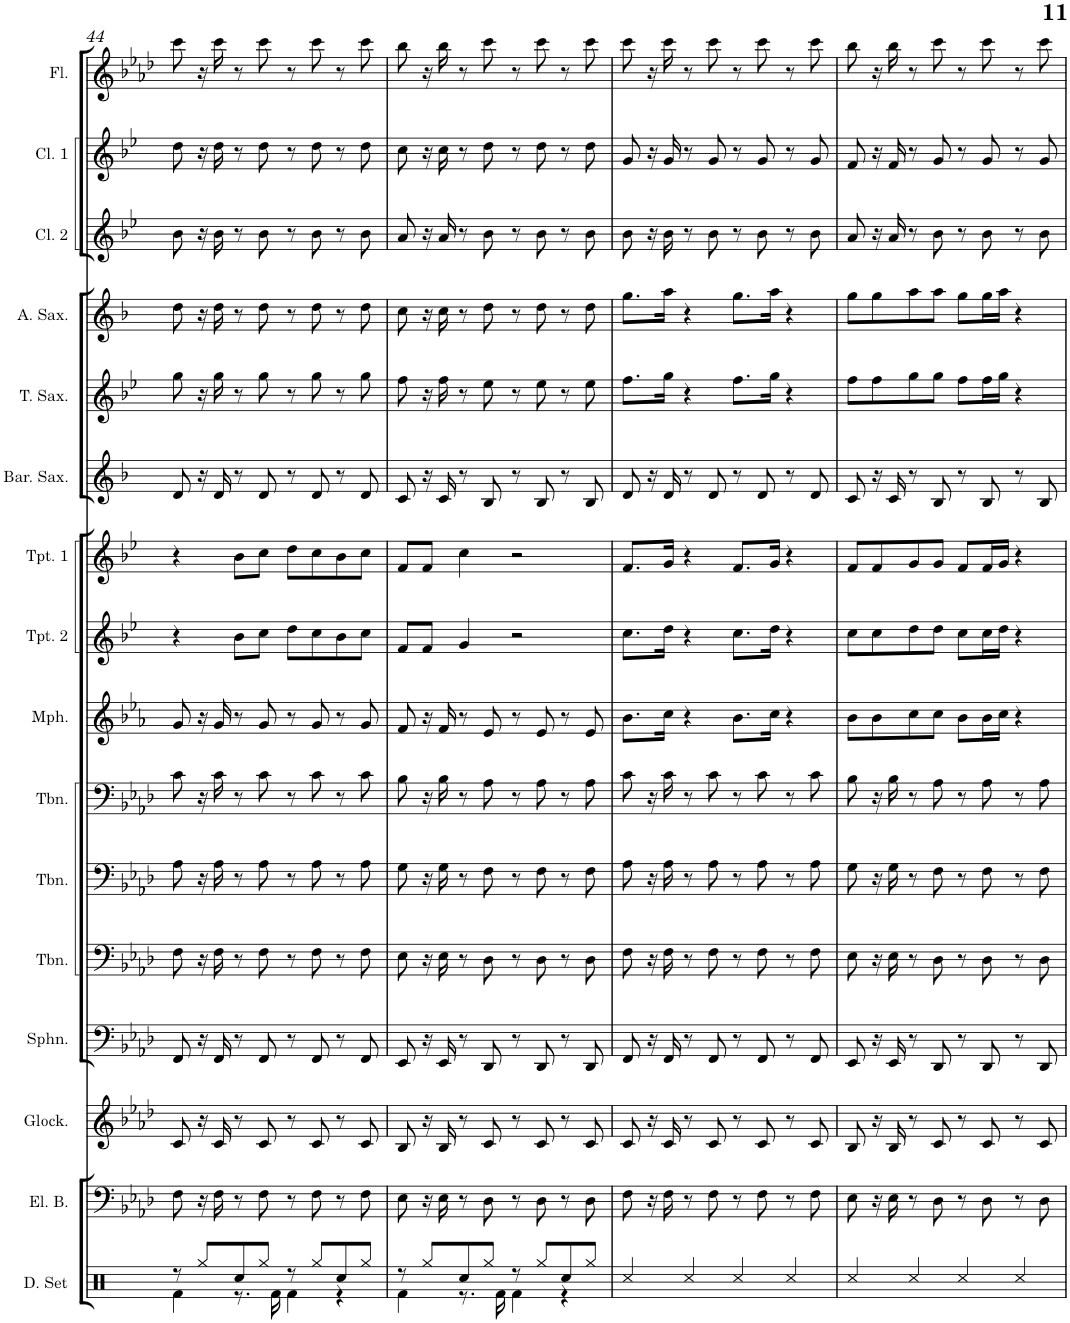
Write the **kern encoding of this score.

**kern	**kern	**kern	**kern	**kern	**kern	**kern	**kern	**kern	**kern	**kern	**kern	**kern	**kern	**kern	**kern
*part16	*part15	*part14	*part13	*part12	*part11	*part10	*part9	*part8	*part7	*part6	*part5	*part4	*part3	*part2	*part1
*staff16	*staff15	*staff14	*staff13	*staff12	*staff11	*staff10	*staff9	*staff8	*staff7	*staff6	*staff5	*staff4	*staff3	*staff2	*staff1
*I"Drumset	*I"Electric Bass	*I"Glockenspiel	*I"Sousaphone	*I"Trombone	*I"Trombone	*I"Trombone	*I"Mellophone	*I"Trumpet 2	*I"Trumpet 1	*I"Baritone Sax	*I"Tenor Sax	*I"Alto Sax	*I"Clarinet 2	*I"Clarinet 1	*I"Flute
*I'D. Set	*I'El. B.	*I'Glock.	*I'Sphn.	*I'Tbn.	*I'Tbn.	*I'Tbn.	*I'Mph.	*I'Tpt. 2	*I'Tpt. 1	*I'Bar. Sax.	*I'T. Sax.	*I'A. Sax.	*I'Cl. 2	*I'Cl. 1	*I'Fl.
!!LO:PB:g=z
*clefX	*clefF4	*clefG2	*clefF4	*clefF4	*clefF4	*clefF4	*clefG2	*clefG2	*clefG2	*clefG2	*clefG2	*clefG2	*clefG2	*clefG2	*clefG2
*	*Trd7c12	*Trd-14c-24	*	*	*	*	*Trd4c7	*Trd1c2	*Trd1c2	*Trd12c21	*Trd8c14	*Trd5c9	*Trd1c2	*Trd1c2	*
*k[]	*k[b-e-a-d-]	*k[b-e-a-d-]	*k[b-e-a-d-]	*k[b-e-a-d-]	*k[b-e-a-d-]	*k[b-e-a-d-]	*k[b-e-a-]	*k[b-e-]	*k[b-e-]	*k[b-]	*k[b-e-]	*k[b-]	*k[b-e-]	*k[b-e-]	*k[b-e-a-d-]
*M4/4	*M4/4	*M4/4	*M4/4	*M4/4	*M4/4	*M4/4	*M4/4	*M4/4	*M4/4	*M4/4	*M4/4	*M4/4	*M4/4	*M4/4	*M4/4
=44	=44	=44	=44	=44	=44	=44	=44	=44	=44	=44	=44	=44	=44	=44	=44
*^	*	*	*	*	*	*	*	*	*	*	*	*	*	*	*
8r	4Rf\	8F\	8c/	8FF/	8F\	8A-\	8c\	8g/	4r	4r	8d/	8gg\	8dd\	8b-\	8dd\	8ccc\
8Rgg/L	.	16r	16r	16r	16r	16r	16r	16r	.	.	16r	16r	16r	16r	16r	16r
.	.	16F\	16c/	16FF/	16F\	16A-\	16c\	16g/	.	.	16d/	16gg\	16dd\	16b-\	16dd\	16ccc\
8Rcc/	8.r	8r	8r	8r	8r	8r	8r	8r	8b-\L	8b-\L	8r	8r	8r	8r	8r	8r
8Rgg/J	.	8F\	8c/	8FF/	8F\	8A-\	8c\	8g/	8cc\J	8cc\J	8d/	8gg\	8dd\	8b-\	8dd\	8ccc\
.	16Rf\	.	.	.	.	.	.	.	.	.	.	.	.	.	.	.
8r	4Rf\	8r	8r	8r	8r	8r	8r	8r	8dd\L	8dd\L	8r	8r	8r	8r	8r	8r
8Rgg/L	.	8F\	8c/	8FF/	8F\	8A-\	8c\	8g/	8cc\	8cc\	8d/	8gg\	8dd\	8b-\	8dd\	8ccc\
8Rcc/	4r	8r	8r	8r	8r	8r	8r	8r	8b-\	8b-\	8r	8r	8r	8r	8r	8r
8Rgg/J	.	8F\	8c/	8FF/	8F\	8A-\	8c\	8g/	8cc\J	8cc\J	8d/	8gg\	8dd\	8b-\	8dd\	8ccc\
=45	=45	=45	=45	=45	=45	=45	=45	=45	=45	=45	=45	=45	=45	=45	=45	=45
8r	4Rf\	8E-\	8B-/	8EE-/	8E-\	8G\	8B-\	8f/	8f/L	8f/L	8c/	8ff\	8cc\	8a/	8cc\	8bb-\
8Rgg/L	.	16r	16r	16r	16r	16r	16r	16r	8f/J	8f/J	16r	16r	16r	16r	16r	16r
.	.	16E-\	16B-/	16EE-/	16E-\	16G\	16B-\	16f/	.	.	16c/	16ff\	16cc\	16a/	16cc\	16bb-\
8Rcc/	8.r	8r	8r	8r	8r	8r	8r	8r	4g/	4cc\	8r	8r	8r	8r	8r	8r
8Rgg/J	.	8D-\	8c/	8DD-/	8D-\	8F\	8A-\	8e-/	.	.	8B-/	8ee-\	8dd\	8b-\	8dd\	8ccc\
.	16Rf\	.	.	.	.	.	.	.	.	.	.	.	.	.	.	.
8r	4Rf\	8r	8r	8r	8r	8r	8r	8r	2r	2r	8r	8r	8r	8r	8r	8r
8Rgg/L	.	8D-\	8c/	8DD-/	8D-\	8F\	8A-\	8e-/	.	.	8B-/	8ee-\	8dd\	8b-\	8dd\	8ccc\
8Rcc/	4r	8r	8r	8r	8r	8r	8r	8r	.	.	8r	8r	8r	8r	8r	8r
8Rgg/J	.	8D-\	8c/	8DD-/	8D-\	8F\	8A-\	8e-/	.	.	8B-/	8ee-\	8dd\	8b-\	8dd\	8ccc\
*v	*v	*	*	*	*	*	*	*	*	*	*	*	*	*	*	*
=46	=46	=46	=46	=46	=46	=46	=46	=46	=46	=46	=46	=46	=46	=46	=46
4Rcc/	8F\	8c/	8FF/	8F\	8A-\	8c\	8.b-\L	8.cc\L	8.f/L	8d/	8.ff\L	8.gg\L	8b-\	8g/	8ccc\
.	16r	16r	16r	16r	16r	16r	.	.	.	16r	.	.	16r	16r	16r
.	16F\	16c/	16FF/	16F\	16A-\	16c\	16cc\Jk	16dd\Jk	16g/Jk	16d/	16gg\Jk	16aa\Jk	16b-\	16g/	16ccc\
4Rcc/	8r	8r	8r	8r	8r	8r	4r	4r	4r	8r	4r	4r	8r	8r	8r
.	8F\	8c/	8FF/	8F\	8A-\	8c\	.	.	.	8d/	.	.	8b-\	8g/	8ccc\
4Rcc/	8r	8r	8r	8r	8r	8r	8.b-\L	8.cc\L	8.f/L	8r	8.ff\L	8.gg\L	8r	8r	8r
.	8F\	8c/	8FF/	8F\	8A-\	8c\	.	.	.	8d/	.	.	8b-\	8g/	8ccc\
.	.	.	.	.	.	.	16cc\Jk	16dd\Jk	16g/Jk	.	16gg\Jk	16aa\Jk	.	.	.
4Rcc/	8r	8r	8r	8r	8r	8r	4r	4r	4r	8r	4r	4r	8r	8r	8r
.	8F\	8c/	8FF/	8F\	8A-\	8c\	.	.	.	8d/	.	.	8b-\	8g/	8ccc\
=47	=47	=47	=47	=47	=47	=47	=47	=47	=47	=47	=47	=47	=47	=47	=47
4Rcc/	8E-\	8B-/	8EE-/	8E-\	8G\	8B-\	8b-\L	8cc\L	8f/L	8c/	8ff\L	8gg\L	8a/	8f/	8bb-\
.	16r	16r	16r	16r	16r	16r	8b-\	8cc\	8f/	16r	8ff\	8gg\	16r	16r	16r
.	16E-\	16B-/	16EE-/	16E-\	16G\	16B-\	.	.	.	16c/	.	.	16a/	16f/	16bb-\
4Rcc/	8r	8r	8r	8r	8r	8r	8cc\	8dd\	8g/	8r	8gg\	8aa\	8r	8r	8r
.	8D-\	8c/	8DD-/	8D-\	8F\	8A-\	8cc\J	8dd\J	8g/J	8B-/	8gg\J	8aa\J	8b-\	8g/	8ccc\
4Rcc/	8r	8r	8r	8r	8r	8r	8b-\L	8cc\L	8f/L	8r	8ff\L	8gg\L	8r	8r	8r
.	8D-\	8c/	8DD-/	8D-\	8F\	8A-\	16b-\L	16cc\L	16f/L	8B-/	16ff\L	16gg\L	8b-\	8g/	8ccc\
.	.	.	.	.	.	.	16cc\JJ	16dd\JJ	16g/JJ	.	16gg\JJ	16aa\JJ	.	.	.
4Rcc/	8r	8r	8r	8r	8r	8r	4r	4r	4r	8r	4r	4r	8r	8r	8r
.	8D-\	8c/	8DD-/	8D-\	8F\	8A-\	.	.	.	8B-/	.	.	8b-\	8g/	8ccc\
=	=	=	=	=	=	=	=	=	=	=	=	=	=	=	=
*-	*-	*-	*-	*-	*-	*-	*-	*-	*-	*-	*-	*-	*-	*-	*-
